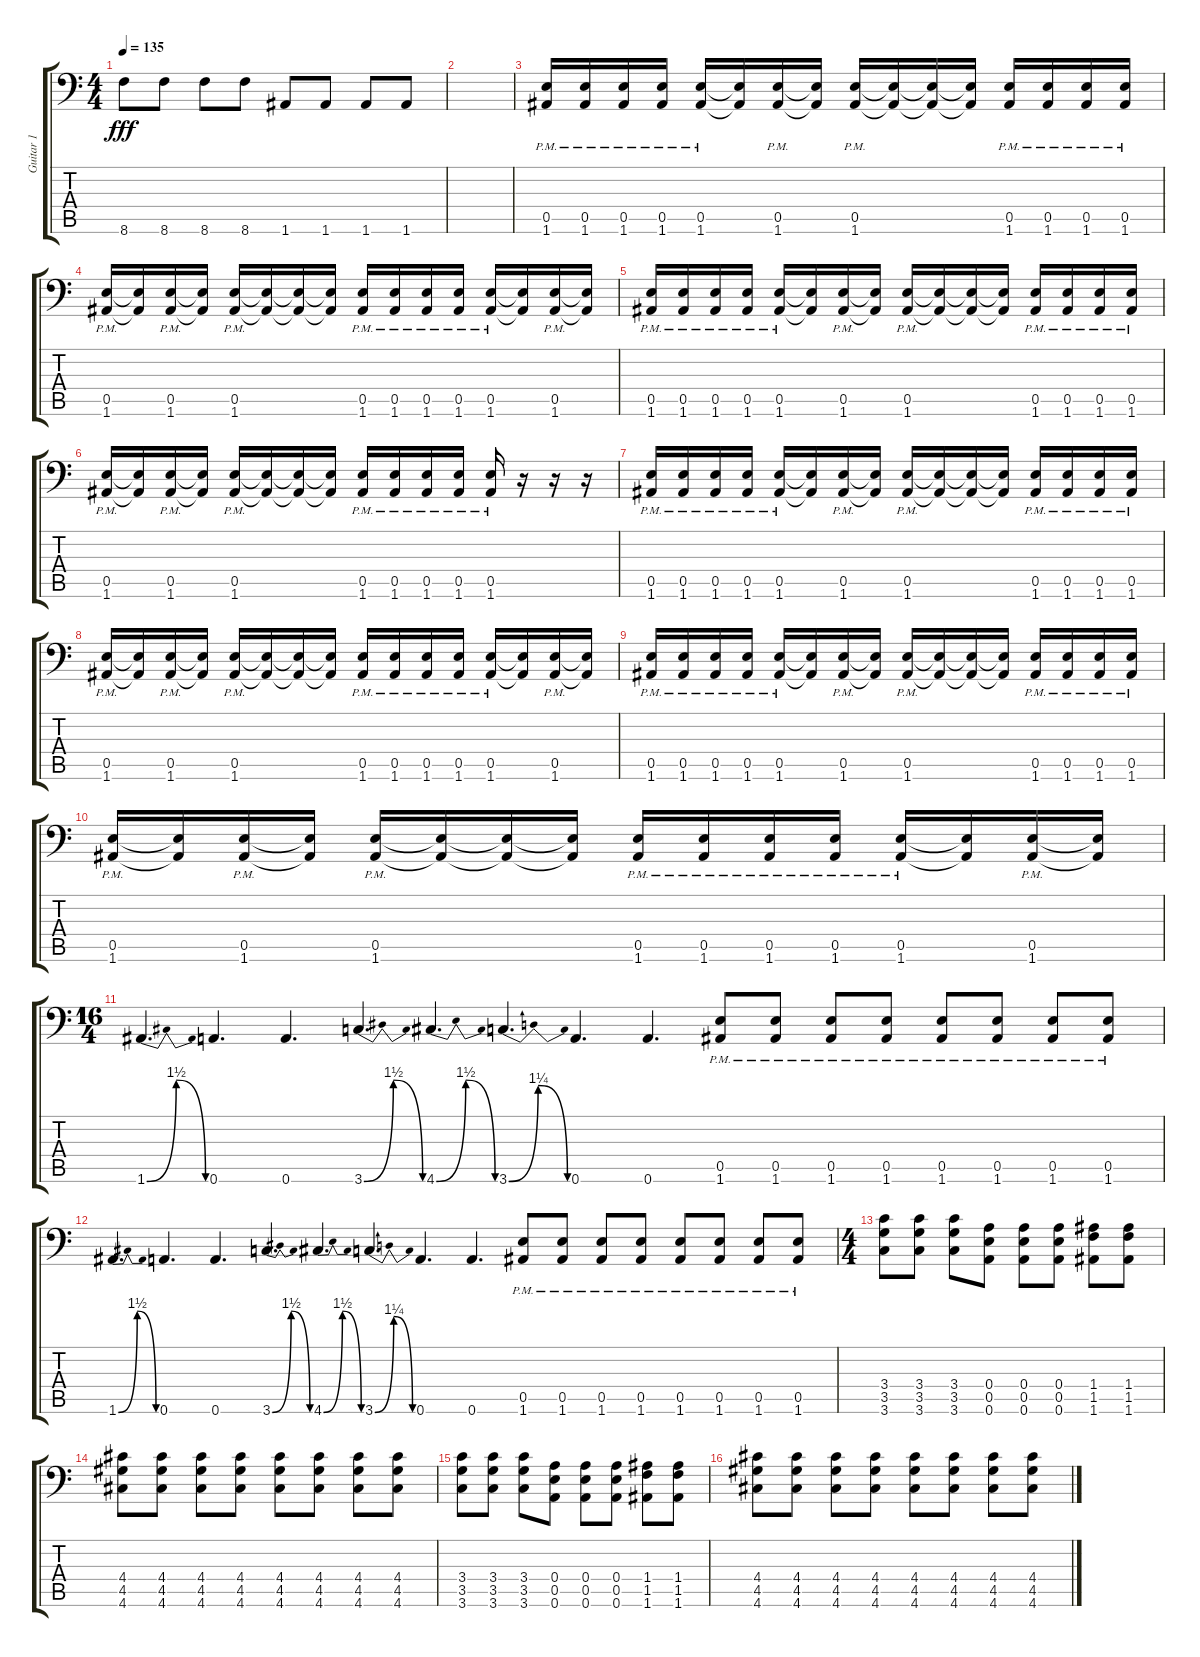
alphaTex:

\track ("Guitar 1" "Guitar 1") {instrument distortionguitar}
\staff {score tabs}
\tuning (B3 Gb3 D3 A2 E2 A1) {hide}
\ts (4 4)
\tempo 135
\clef f4
\ks c
8.6.8{dy fff} 8.6.8 8.6.8 8.6.8 1.6.8 1.6.8 1.6.8 1.6.8 |
|
(0.5{pm} 1.6{pm}).16 (0.5{pm} 1.6{pm}).16 (0.5{pm} 1.6{pm}).16 (0.5{pm} 1.6{pm}).16 (0.5{pm} 1.6{pm}).16 (0.5{t} 1.6{t}).16 (0.5{pm} 1.6{pm}).16 (0.5{t} 1.6{t}).16 (0.5{pm} 1.6{pm}).16 (0.5{t} 1.6{t}).16 (0.5{t} 1.6{t}).16 (0.5{t} 1.6{t}).16 (0.5{pm} 1.6{pm}).16 (0.5{pm} 1.6{pm}).16 (0.5{pm} 1.6{pm}).16 (0.5{pm} 1.6{pm}).16 |
(0.5{pm} 1.6{pm}).16 (0.5{t} 1.6{t}).16 (0.5{pm} 1.6{pm}).16 (0.5{t} 1.6{t}).16 (0.5{pm} 1.6{pm}).16 (0.5{t} 1.6{t}).16 (0.5{t} 1.6{t}).16 (0.5{t} 1.6{t}).16 (0.5{pm} 1.6{pm}).16 (0.5{pm} 1.6{pm}).16 (0.5{pm} 1.6{pm}).16 (0.5{pm} 1.6{pm}).16 (0.5{pm} 1.6{pm}).16 (0.5{t} 1.6{t}).16 (0.5{pm} 1.6{pm}).16 (0.5{t} 1.6{t}).16 |
(0.5{pm} 1.6{pm}).16 (0.5{pm} 1.6{pm}).16 (0.5{pm} 1.6{pm}).16 (0.5{pm} 1.6{pm}).16 (0.5{pm} 1.6{pm}).16 (0.5{t} 1.6{t}).16 (0.5{pm} 1.6{pm}).16 (0.5{t} 1.6{t}).16 (0.5{pm} 1.6{pm}).16 (0.5{t} 1.6{t}).16 (0.5{t} 1.6{t}).16 (0.5{t} 1.6{t}).16 (0.5{pm} 1.6{pm}).16 (0.5{pm} 1.6{pm}).16 (0.5{pm} 1.6{pm}).16 (0.5{pm} 1.6{pm}).16 |
(0.5{pm} 1.6{pm}).16 (0.5{t} 1.6{t}).16 (0.5{pm} 1.6{pm}).16 (0.5{t} 1.6{t}).16 (0.5{pm} 1.6{pm}).16 (0.5{t} 1.6{t}).16 (0.5{t} 1.6{t}).16 (0.5{t} 1.6{t}).16 (0.5{pm} 1.6{pm}).16 (0.5{pm} 1.6{pm}).16 (0.5{pm} 1.6{pm}).16 (0.5{pm} 1.6{pm}).16 (0.5{pm} 1.6{pm}).16 r.16 r.16 r.16 |
(0.5{pm} 1.6{pm}).16 (0.5{pm} 1.6{pm}).16 (0.5{pm} 1.6{pm}).16 (0.5{pm} 1.6{pm}).16 (0.5{pm} 1.6{pm}).16 (0.5{t} 1.6{t}).16 (0.5{pm} 1.6{pm}).16 (0.5{t} 1.6{t}).16 (0.5{pm} 1.6{pm}).16 (0.5{t} 1.6{t}).16 (0.5{t} 1.6{t}).16 (0.5{t} 1.6{t}).16 (0.5{pm} 1.6{pm}).16 (0.5{pm} 1.6{pm}).16 (0.5{pm} 1.6{pm}).16 (0.5{pm} 1.6{pm}).16 |
(0.5{pm} 1.6{pm}).16 (0.5{t} 1.6{t}).16 (0.5{pm} 1.6{pm}).16 (0.5{t} 1.6{t}).16 (0.5{pm} 1.6{pm}).16 (0.5{t} 1.6{t}).16 (0.5{t} 1.6{t}).16 (0.5{t} 1.6{t}).16 (0.5{pm} 1.6{pm}).16 (0.5{pm} 1.6{pm}).16 (0.5{pm} 1.6{pm}).16 (0.5{pm} 1.6{pm}).16 (0.5{pm} 1.6{pm}).16 (0.5{t} 1.6{t}).16 (0.5{pm} 1.6{pm}).16 (0.5{t} 1.6{t}).16 |
(0.5{pm} 1.6{pm}).16 (0.5{pm} 1.6{pm}).16 (0.5{pm} 1.6{pm}).16 (0.5{pm} 1.6{pm}).16 (0.5{pm} 1.6{pm}).16 (0.5{t} 1.6{t}).16 (0.5{pm} 1.6{pm}).16 (0.5{t} 1.6{t}).16 (0.5{pm} 1.6{pm}).16 (0.5{t} 1.6{t}).16 (0.5{t} 1.6{t}).16 (0.5{t} 1.6{t}).16 (0.5{pm} 1.6{pm}).16 (0.5{pm} 1.6{pm}).16 (0.5{pm} 1.6{pm}).16 (0.5{pm} 1.6{pm}).16 |
(0.5{pm} 1.6{pm}).16 (0.5{t} 1.6{t}).16 (0.5{pm} 1.6{pm}).16 (0.5{t} 1.6{t}).16 (0.5{pm} 1.6{pm}).16 (0.5{t} 1.6{t}).16 (0.5{t} 1.6{t}).16 (0.5{t} 1.6{t}).16 (0.5{pm} 1.6{pm}).16 (0.5{pm} 1.6{pm}).16 (0.5{pm} 1.6{pm}).16 (0.5{pm} 1.6{pm}).16 (0.5{pm} 1.6{pm}).16 (0.5{t} 1.6{t}).16 (0.5{pm} 1.6{pm}).16 (0.5{t} 1.6{t}).16 |
\ts (16 4)
1.6{be (bendrelease 0 0 10 6 10 6 60 0)}.4{d} 0.6.4{d} 0.6.4{d} 3.6{be (bendrelease 0 0 10 6 10 6 60 0)}.4{d} 4.6{be (bendrelease 0 0 10 6 10 6 60 0)}.4{d} 3.6{be (bendrelease 0 0 10 5 10 5 60 0)}.4{d} 0.6.4{d} 0.6.4{d} (0.5{pm} 1.6{pm}).8 (0.5{pm} 1.6{pm}).8 (0.5{pm} 1.6{pm}).8 (0.5{pm} 1.6{pm}).8 (0.5{pm} 1.6{pm}).8 (0.5{pm} 1.6{pm}).8 (0.5{pm} 1.6{pm}).8 (0.5{pm} 1.6{pm}).8 |
1.6{be (bendrelease 0 0 10 6 10 6 60 0)}.4{d} 0.6.4{d} 0.6.4{d} 3.6{be (bendrelease 0 0 10 6 10 6 60 0)}.4{d} 4.6{be (bendrelease 0 0 10 6 10 6 60 0)}.4{d} 3.6{be (bendrelease 0 0 10 5 10 5 60 0)}.4{d} 0.6.4{d} 0.6.4{d} (0.5{pm} 1.6{pm}).8 (0.5{pm} 1.6{pm}).8 (0.5{pm} 1.6{pm}).8 (0.5{pm} 1.6{pm}).8 (0.5{pm} 1.6{pm}).8 (0.5{pm} 1.6{pm}).8 (0.5{pm} 1.6{pm}).8 (0.5{pm} 1.6{pm}).8 |
\ts (4 4)
(3.4 3.5 3.6).8 (3.4 3.5 3.6).8 (3.4 3.5 3.6).8 (0.4 0.5 0.6).8 (0.4 0.5 0.6).8 (0.4 0.5 0.6).8 (1.4 1.5 1.6).8 (1.4 1.5 1.6).8 |
(4.4 4.5 4.6).8 (4.4 4.5 4.6).8 (4.4 4.5 4.6).8 (4.4 4.5 4.6).8 (4.4 4.5 4.6).8 (4.4 4.5 4.6).8 (4.4 4.5 4.6).8 (4.4 4.5 4.6).8 |
(3.4 3.5 3.6).8 (3.4 3.5 3.6).8 (3.4 3.5 3.6).8 (0.4 0.5 0.6).8 (0.4 0.5 0.6).8 (0.4 0.5 0.6).8 (1.4 1.5 1.6).8 (1.4 1.5 1.6).8 |
(4.4 4.5 4.6).8 (4.4 4.5 4.6).8 (4.4 4.5 4.6).8 (4.4 4.5 4.6).8 (4.4 4.5 4.6).8 (4.4 4.5 4.6).8 (4.4 4.5 4.6).8 (4.4 4.5 4.6).8
